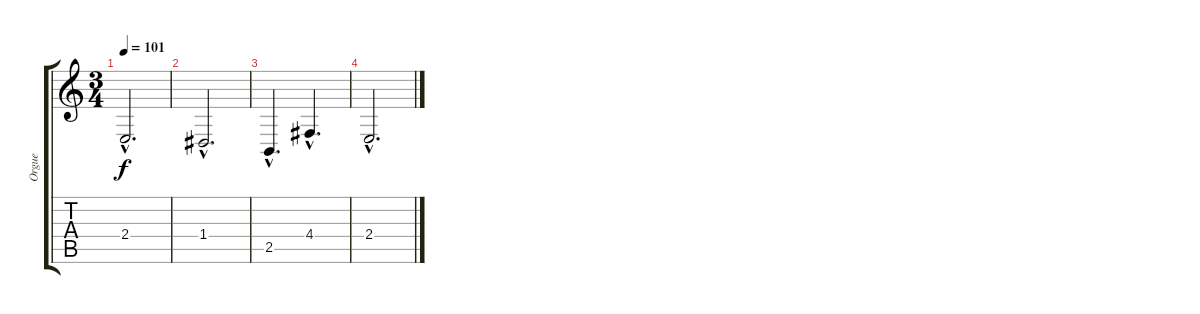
\track ("Orgue" "Orgue") {instrument drawbarorgan}
\staff {score tabs}
\tuning (E4 B3 G3 D3 A2 E2) {hide}
\ts (3 4)
\tempo 101
\clef g2
\ks c
2.4{hac}.2{d dy f} |
1.4{hac}.2{d} |
2.5{hac}.4{d} 4.4{hac}.4{d} |
2.4{hac}.2{d}
